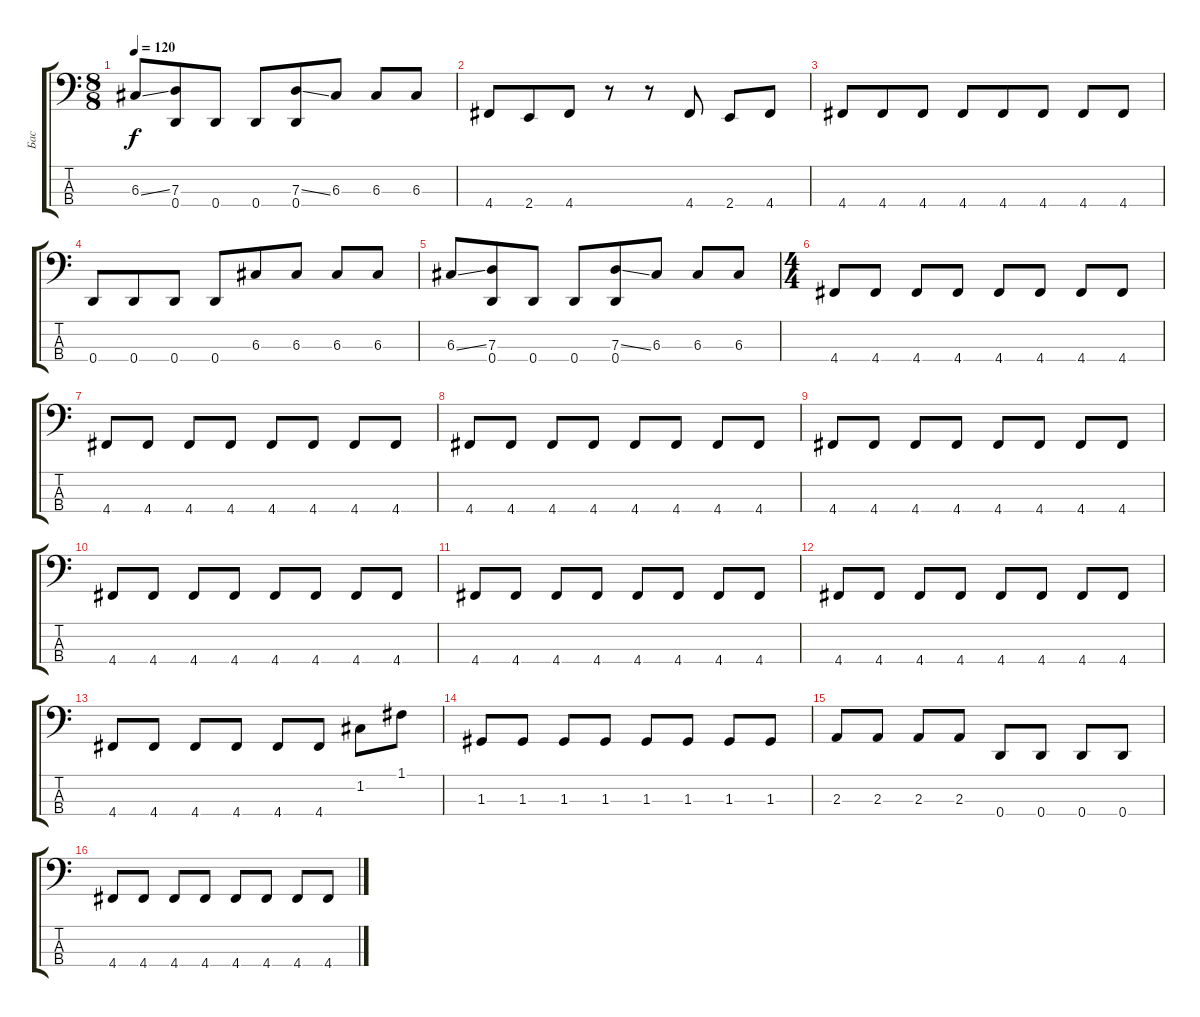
\track ("Бас" "Бас") {instrument electricbassfinger}
\staff {score tabs}
\tuning (F2 C2 G1 D1) {hide}
\ts (8 8)
\tempo 120
\clef f4
\ks c
6.3{ss}.8{dy f} (7.3 0.4).8 0.4.8 0.4.8 (7.3{ss} 0.4).8 6.3.8 6.3.8 6.3.8 |
4.4.8 2.4.8 4.4.8 r.8 r.8 4.4.8 2.4.8 4.4.8 |
4.4.8 4.4.8 4.4.8 4.4.8 4.4.8 4.4.8 4.4.8 4.4.8 |
0.4.8 0.4.8 0.4.8 0.4.8 6.3.8 6.3.8 6.3.8 6.3.8 |
6.3{ss}.8 (7.3 0.4).8 0.4.8 0.4.8 (7.3{ss} 0.4).8 6.3.8 6.3.8 6.3.8 |
\ts (4 4)
4.4.8 4.4.8 4.4.8 4.4.8 4.4.8 4.4.8 4.4.8 4.4.8 |
4.4.8 4.4.8 4.4.8 4.4.8 4.4.8 4.4.8 4.4.8 4.4.8 |
4.4.8 4.4.8 4.4.8 4.4.8 4.4.8 4.4.8 4.4.8 4.4.8 |
4.4.8 4.4.8 4.4.8 4.4.8 4.4.8 4.4.8 4.4.8 4.4.8 |
4.4.8 4.4.8 4.4.8 4.4.8 4.4.8 4.4.8 4.4.8 4.4.8 |
4.4.8 4.4.8 4.4.8 4.4.8 4.4.8 4.4.8 4.4.8 4.4.8 |
4.4.8 4.4.8 4.4.8 4.4.8 4.4.8 4.4.8 4.4.8 4.4.8 |
4.4.8 4.4.8 4.4.8 4.4.8 4.4.8 4.4.8 1.2.8 1.1.8 |
1.3.8 1.3.8 1.3.8 1.3.8 1.3.8 1.3.8 1.3.8 1.3.8 |
2.3.8 2.3.8 2.3.8 2.3.8 0.4.8 0.4.8 0.4.8 0.4.8 |
4.4.8 4.4.8 4.4.8 4.4.8 4.4.8 4.4.8 4.4.8 4.4.8
